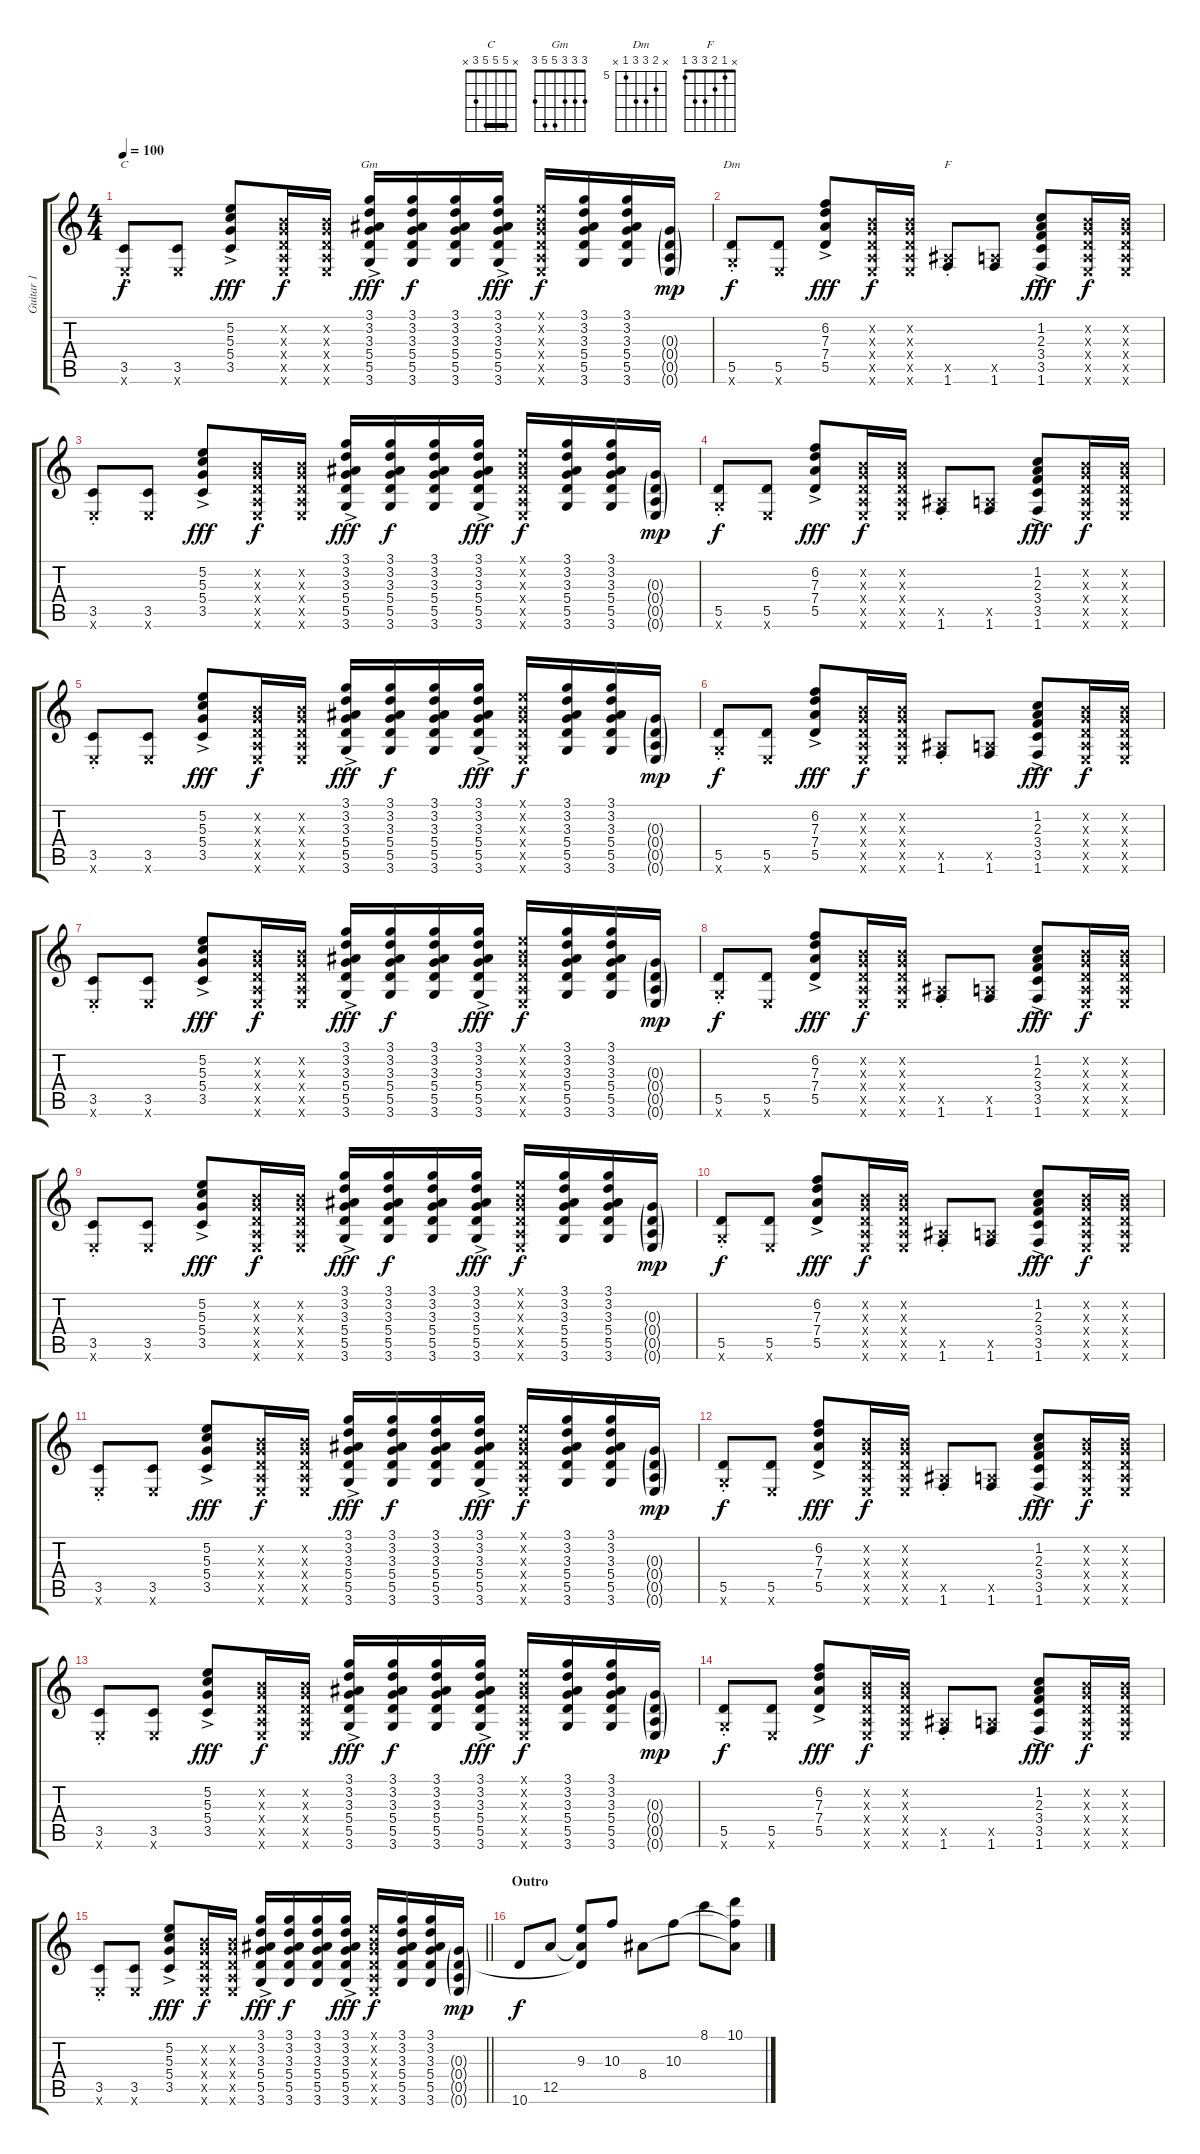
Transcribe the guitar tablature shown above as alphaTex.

\track ("Guitar 1" "Guitar 1") {instrument acousticguitarsteel}
\staff {score tabs}
\tuning (E4 B3 G3 D3 A2 E2) {hide}
\chord ("C" x 5 5 5 3 x) {barre 5}
\chord ("Gm" 3 3 3 5 5 3)
\chord ("Dm" x 6 7 7 5 x) {firstfret 5}
\chord ("F" x 1 2 3 3 1)
\ts (4 4)
\tempo 100
\clef g2
\ks c
(3.5{st} 0.6{x}).8{ch "C" dy f} (3.5 0.6{x}).8 (5.2{ac} 5.3{ac} 5.4{ac} 3.5{ac}).8{dy fff} (0.2{x} 0.3{x} 0.4{x} 0.5{x} 0.6{x}).16{dy f} (0.2{x} 0.3{x} 0.4{x} 0.5{x} 0.6{x}).16 (3.1 3.2{ac} 3.3{ac} 5.4{ac} 5.5{ac} 3.6{ac}).16{ch "Gm" dy fff} (3.1 3.2 3.3 5.4 5.5 3.6).16{dy f} (3.1 3.2 3.3 5.4 5.5 3.6).16 (3.1{ac} 3.2{ac} 3.3{ac} 5.4{ac} 5.5{ac} 3.6{ac}).16{dy fff} (0.1{x} 0.2{x} 0.3{x} 0.4{x} 0.5{x} 0.6{x}).16{dy f} (3.1 3.2 3.3 5.4 5.5 3.6).16 (3.1 3.2 3.3 5.4 5.5 3.6).16 (0.3{g} 0.4{g} 0.5{g} 0.6{g}).16{dy mp} |
(5.5{st} 3.6{x}).8{ch "Dm" dy f} (5.5 0.6{x}).8 (6.2{ac} 7.3{ac} 7.4{ac} 5.5{ac}).8{dy fff} (0.2{x} 0.3{x} 0.4{x} 0.5{x} 0.6{x}).16{dy f} (0.2{x} 0.3{x} 0.4{x} 0.5{x} 0.6{x}).16 (1.5{x} 1.6{st}).8{ch "F"} (0.5{x} 1.6).8 (1.2{ac} 2.3{ac} 3.4{ac} 3.5{ac} 1.6{ac}).8{dy fff} (0.2{x} 0.3{x} 0.4{x} 0.5{x} 0.6{x}).16{dy f} (0.2{x} 0.3{x} 0.4{x} 0.5{x} 0.6{x}).16 |
(3.5{st} 0.6{x}).8 (3.5 0.6{x}).8 (5.2{ac} 5.3{ac} 5.4{ac} 3.5{ac}).8{dy fff} (0.2{x} 0.3{x} 0.4{x} 0.5{x} 0.6{x}).16{dy f} (0.2{x} 0.3{x} 0.4{x} 0.5{x} 0.6{x}).16 (3.1 3.2{ac} 3.3{ac} 5.4{ac} 5.5{ac} 3.6{ac}).16{dy fff} (3.1 3.2 3.3 5.4 5.5 3.6).16{dy f} (3.1 3.2 3.3 5.4 5.5 3.6).16 (3.1{ac} 3.2{ac} 3.3{ac} 5.4{ac} 5.5{ac} 3.6{ac}).16{dy fff} (0.1{x} 0.2{x} 0.3{x} 0.4{x} 0.5{x} 0.6{x}).16{dy f} (3.1 3.2 3.3 5.4 5.5 3.6).16 (3.1 3.2 3.3 5.4 5.5 3.6).16 (0.3{g} 0.4{g} 0.5{g} 0.6{g}).16{dy mp} |
(5.5{st} 3.6{x}).8{dy f} (5.5 0.6{x}).8 (6.2{ac} 7.3{ac} 7.4{ac} 5.5{ac}).8{dy fff} (0.2{x} 0.3{x} 0.4{x} 0.5{x} 0.6{x}).16{dy f} (0.2{x} 0.3{x} 0.4{x} 0.5{x} 0.6{x}).16 (1.5{x} 1.6{st}).8 (0.5{x} 1.6).8 (1.2{ac} 2.3{ac} 3.4{ac} 3.5{ac} 1.6{ac}).8{dy fff} (0.2{x} 0.3{x} 0.4{x} 0.5{x} 0.6{x}).16{dy f} (0.2{x} 0.3{x} 0.4{x} 0.5{x} 0.6{x}).16 |
(3.5{st} 0.6{x}).8 (3.5 0.6{x}).8 (5.2{ac} 5.3{ac} 5.4{ac} 3.5{ac}).8{dy fff} (0.2{x} 0.3{x} 0.4{x} 0.5{x} 0.6{x}).16{dy f} (0.2{x} 0.3{x} 0.4{x} 0.5{x} 0.6{x}).16 (3.1 3.2{ac} 3.3{ac} 5.4{ac} 5.5{ac} 3.6{ac}).16{dy fff} (3.1 3.2 3.3 5.4 5.5 3.6).16{dy f} (3.1 3.2 3.3 5.4 5.5 3.6).16 (3.1{ac} 3.2{ac} 3.3{ac} 5.4{ac} 5.5{ac} 3.6{ac}).16{dy fff} (0.1{x} 0.2{x} 0.3{x} 0.4{x} 0.5{x} 0.6{x}).16{dy f} (3.1 3.2 3.3 5.4 5.5 3.6).16 (3.1 3.2 3.3 5.4 5.5 3.6).16 (0.3{g} 0.4{g} 0.5{g} 0.6{g}).16{dy mp} |
(5.5{st} 3.6{x}).8{dy f} (5.5 0.6{x}).8 (6.2{ac} 7.3{ac} 7.4{ac} 5.5{ac}).8{dy fff} (0.2{x} 0.3{x} 0.4{x} 0.5{x} 0.6{x}).16{dy f} (0.2{x} 0.3{x} 0.4{x} 0.5{x} 0.6{x}).16 (1.5{x} 1.6{st}).8 (0.5{x} 1.6).8 (1.2{ac} 2.3{ac} 3.4{ac} 3.5{ac} 1.6{ac}).8{dy fff} (0.2{x} 0.3{x} 0.4{x} 0.5{x} 0.6{x}).16{dy f} (0.2{x} 0.3{x} 0.4{x} 0.5{x} 0.6{x}).16 |
(3.5{st} 0.6{x}).8 (3.5 0.6{x}).8 (5.2{ac} 5.3{ac} 5.4{ac} 3.5{ac}).8{dy fff} (0.2{x} 0.3{x} 0.4{x} 0.5{x} 0.6{x}).16{dy f} (0.2{x} 0.3{x} 0.4{x} 0.5{x} 0.6{x}).16 (3.1 3.2{ac} 3.3{ac} 5.4{ac} 5.5{ac} 3.6{ac}).16{dy fff} (3.1 3.2 3.3 5.4 5.5 3.6).16{dy f} (3.1 3.2 3.3 5.4 5.5 3.6).16 (3.1{ac} 3.2{ac} 3.3{ac} 5.4{ac} 5.5{ac} 3.6{ac}).16{dy fff} (0.1{x} 0.2{x} 0.3{x} 0.4{x} 0.5{x} 0.6{x}).16{dy f} (3.1 3.2 3.3 5.4 5.5 3.6).16 (3.1 3.2 3.3 5.4 5.5 3.6).16 (0.3{g} 0.4{g} 0.5{g} 0.6{g}).16{dy mp} |
(5.5{st} 3.6{x}).8{dy f} (5.5 0.6{x}).8 (6.2{ac} 7.3{ac} 7.4{ac} 5.5{ac}).8{dy fff} (0.2{x} 0.3{x} 0.4{x} 0.5{x} 0.6{x}).16{dy f} (0.2{x} 0.3{x} 0.4{x} 0.5{x} 0.6{x}).16 (1.5{x} 1.6{st}).8 (0.5{x} 1.6).8 (1.2{ac} 2.3{ac} 3.4{ac} 3.5{ac} 1.6{ac}).8{dy fff} (0.2{x} 0.3{x} 0.4{x} 0.5{x} 0.6{x}).16{dy f} (0.2{x} 0.3{x} 0.4{x} 0.5{x} 0.6{x}).16 |
(3.5{st} 0.6{x}).8 (3.5 0.6{x}).8 (5.2{ac} 5.3{ac} 5.4{ac} 3.5{ac}).8{dy fff} (0.2{x} 0.3{x} 0.4{x} 0.5{x} 0.6{x}).16{dy f} (0.2{x} 0.3{x} 0.4{x} 0.5{x} 0.6{x}).16 (3.1 3.2{ac} 3.3{ac} 5.4{ac} 5.5{ac} 3.6{ac}).16{dy fff} (3.1 3.2 3.3 5.4 5.5 3.6).16{dy f} (3.1 3.2 3.3 5.4 5.5 3.6).16 (3.1{ac} 3.2{ac} 3.3{ac} 5.4{ac} 5.5{ac} 3.6{ac}).16{dy fff} (0.1{x} 0.2{x} 0.3{x} 0.4{x} 0.5{x} 0.6{x}).16{dy f} (3.1 3.2 3.3 5.4 5.5 3.6).16 (3.1 3.2 3.3 5.4 5.5 3.6).16 (0.3{g} 0.4{g} 0.5{g} 0.6{g}).16{dy mp} |
(5.5{st} 3.6{x}).8{dy f} (5.5 0.6{x}).8 (6.2{ac} 7.3{ac} 7.4{ac} 5.5{ac}).8{dy fff} (0.2{x} 0.3{x} 0.4{x} 0.5{x} 0.6{x}).16{dy f} (0.2{x} 0.3{x} 0.4{x} 0.5{x} 0.6{x}).16 (1.5{x} 1.6{st}).8 (0.5{x} 1.6).8 (1.2{ac} 2.3{ac} 3.4{ac} 3.5{ac} 1.6{ac}).8{dy fff} (0.2{x} 0.3{x} 0.4{x} 0.5{x} 0.6{x}).16{dy f} (0.2{x} 0.3{x} 0.4{x} 0.5{x} 0.6{x}).16 |
(3.5{st} 0.6{x}).8 (3.5 0.6{x}).8 (5.2{ac} 5.3{ac} 5.4{ac} 3.5{ac}).8{dy fff} (0.2{x} 0.3{x} 0.4{x} 0.5{x} 0.6{x}).16{dy f} (0.2{x} 0.3{x} 0.4{x} 0.5{x} 0.6{x}).16 (3.1 3.2{ac} 3.3{ac} 5.4{ac} 5.5{ac} 3.6{ac}).16{dy fff} (3.1 3.2 3.3 5.4 5.5 3.6).16{dy f} (3.1 3.2 3.3 5.4 5.5 3.6).16 (3.1{ac} 3.2{ac} 3.3{ac} 5.4{ac} 5.5{ac} 3.6{ac}).16{dy fff} (0.1{x} 0.2{x} 0.3{x} 0.4{x} 0.5{x} 0.6{x}).16{dy f} (3.1 3.2 3.3 5.4 5.5 3.6).16 (3.1 3.2 3.3 5.4 5.5 3.6).16 (0.3{g} 0.4{g} 0.5{g} 0.6{g}).16{dy mp} |
(5.5{st} 3.6{x}).8{dy f} (5.5 0.6{x}).8 (6.2{ac} 7.3{ac} 7.4{ac} 5.5{ac}).8{dy fff} (0.2{x} 0.3{x} 0.4{x} 0.5{x} 0.6{x}).16{dy f} (0.2{x} 0.3{x} 0.4{x} 0.5{x} 0.6{x}).16 (1.5{x} 1.6{st}).8 (0.5{x} 1.6).8 (1.2{ac} 2.3{ac} 3.4{ac} 3.5{ac} 1.6{ac}).8{dy fff} (0.2{x} 0.3{x} 0.4{x} 0.5{x} 0.6{x}).16{dy f} (0.2{x} 0.3{x} 0.4{x} 0.5{x} 0.6{x}).16 |
(3.5{st} 0.6{x}).8 (3.5 0.6{x}).8 (5.2{ac} 5.3{ac} 5.4{ac} 3.5{ac}).8{dy fff} (0.2{x} 0.3{x} 0.4{x} 0.5{x} 0.6{x}).16{dy f} (0.2{x} 0.3{x} 0.4{x} 0.5{x} 0.6{x}).16 (3.1 3.2{ac} 3.3{ac} 5.4{ac} 5.5{ac} 3.6{ac}).16{dy fff} (3.1 3.2 3.3 5.4 5.5 3.6).16{dy f} (3.1 3.2 3.3 5.4 5.5 3.6).16 (3.1{ac} 3.2{ac} 3.3{ac} 5.4{ac} 5.5{ac} 3.6{ac}).16{dy fff} (0.1{x} 0.2{x} 0.3{x} 0.4{x} 0.5{x} 0.6{x}).16{dy f} (3.1 3.2 3.3 5.4 5.5 3.6).16 (3.1 3.2 3.3 5.4 5.5 3.6).16 (0.3{g} 0.4{g} 0.5{g} 0.6{g}).16{dy mp} |
(5.5{st} 3.6{x}).8{dy f} (5.5 0.6{x}).8 (6.2{ac} 7.3{ac} 7.4{ac} 5.5{ac}).8{dy fff} (0.2{x} 0.3{x} 0.4{x} 0.5{x} 0.6{x}).16{dy f} (0.2{x} 0.3{x} 0.4{x} 0.5{x} 0.6{x}).16 (1.5{x} 1.6{st}).8 (0.5{x} 1.6).8 (1.2{ac} 2.3{ac} 3.4{ac} 3.5{ac} 1.6{ac}).8{dy fff} (0.2{x} 0.3{x} 0.4{x} 0.5{x} 0.6{x}).16{dy f} (0.2{x} 0.3{x} 0.4{x} 0.5{x} 0.6{x}).16 |
\barLineRight lightlight
(3.5{st} 0.6{x}).8 (3.5 0.6{x}).8 (5.2{ac} 5.3{ac} 5.4{ac} 3.5{ac}).8{dy fff} (0.2{x} 0.3{x} 0.4{x} 0.5{x} 0.6{x}).16{dy f} (0.2{x} 0.3{x} 0.4{x} 0.5{x} 0.6{x}).16 (3.1 3.2{ac} 3.3{ac} 5.4{ac} 5.5{ac} 3.6{ac}).16{dy fff} (3.1 3.2 3.3 5.4 5.5 3.6).16{dy f} (3.1 3.2 3.3 5.4 5.5 3.6).16 (3.1{ac} 3.2{ac} 3.3{ac} 5.4{ac} 5.5{ac} 3.6{ac}).16{dy fff} (0.1{x} 0.2{x} 0.3{x} 0.4{x} 0.5{x} 0.6{x}).16{dy f} (3.1 3.2 3.3 5.4 5.5 3.6).16 (3.1 3.2 3.3 5.4 5.5 3.6).16 (0.3{g} 0.4{g} 0.5{g} 0.6{g}).16{dy mp} |
\section ("" "Outro")
10.6.8{dy f} 12.5.8 (9.3 0.4{t} 12.5{t}).8 10.3.8 8.4.8 10.3.8 8.1.8 (10.1 10.3{t} 8.4{t}).8
